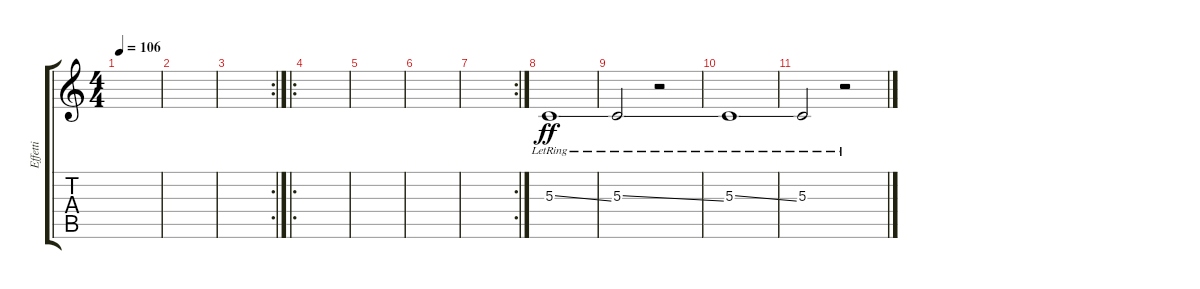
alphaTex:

\track ("Effetti" "Effetti") {instrument seashore}
\staff {score tabs}
\tuning (E4 B3 G3 D3 A2 E2) {hide}
\ts (4 4)
\tempo 106
\clef g2
\ks c
|
|
\rc 2
|
\ro
|
|
|
\rc 2
|
5.3{ss lr}.1{dy ff} |
5.3{ss lr}.2 r.2 |
5.3{ss lr}.1 |
5.3{lr}.2 r.2
